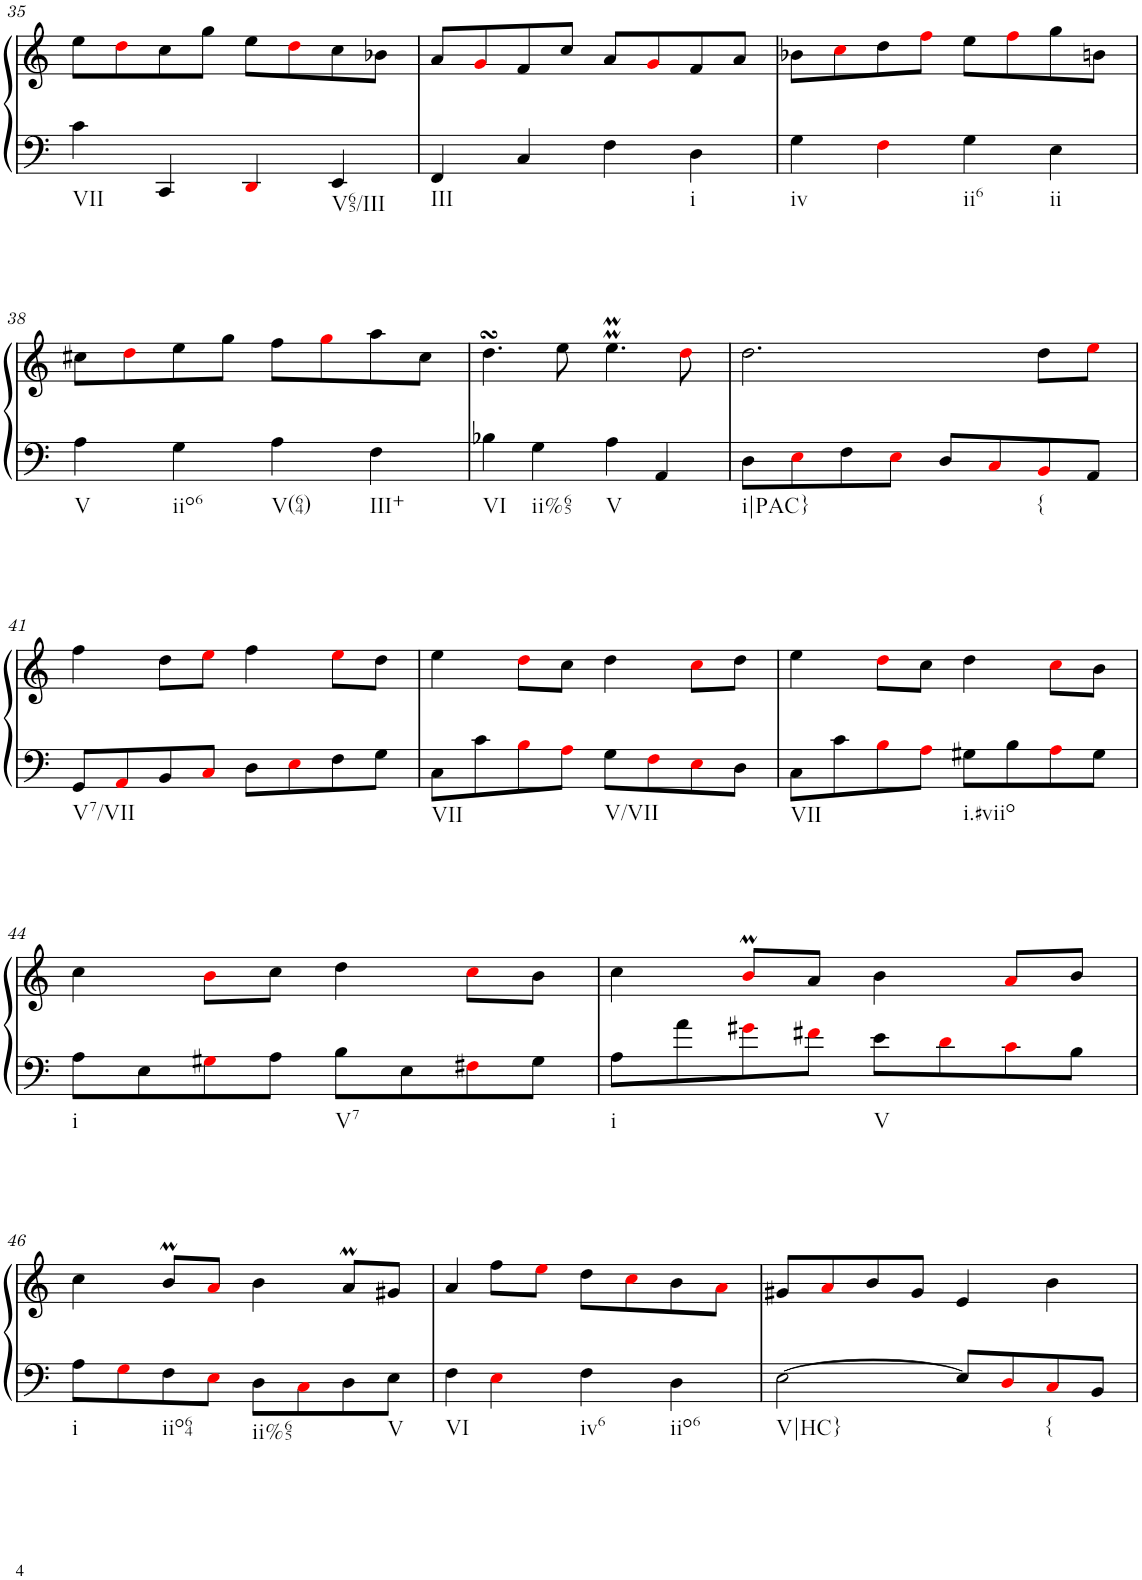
**kern	**kern
*part1	*part1
*staff2	*staff1
*I"Klavier linke Hand	*
!!LO:PB:g=z
*clefF4	*clefG2
*k[]	*k[]
*M2/2	*M2/2
*met(c|)	*met(c|)
=35	=35
!LO:TX:b:t=VII	!
4c\	8ee\L
.	8ddi\
4CC/	8cc\
.	8gg\J
4DDi/	8ee\L
.	8ddi\
!LO:TX:b:t=V65/III	!
4EE/	8cc\
.	8b-X\J
=36	=36
!LO:TX:b:t=III	!
4FF/	8a/L
.	8gi/
4C/	8f/
.	8cc/J
4F\	8a/L
.	8gi/
!LO:TX:b:t=i	!
4D\	8f/
.	8a/J
=37	=37
!LO:TX:b:t=iv	!
4G\	8b-X\L
.	8cci\
4Fi\	8dd\
.	8ffi\J
!LO:TX:b:t=ii6	!
4G\	8ee\L
.	8ffi\
!LO:TX:b:t=ii	!
4E\	8gg\
.	8bn\J
!!LO:LB:g=z
=38	=38
!LO:TX:b:t=V	!
4A\	8cc#X\L
.	8ddi\
!LO:TX:b:t=iio6	!
4G\	8ee\
.	8gg\J
!LO:TX:b:t=V(64)	!
4A\	8ff\L
.	8ggi\
!LO:TX:b:t=III+	!
4F\	8aa\
.	8cc#\J
=39	=39
!LO:TX:b:t=VI	!
4B-X\	4.ddsSSS\
!LO:TX:b:t=ii%65	!
4G\	.
.	8ee\
!LO:TX:b:t=V	!
4A\	4.eemm\
4AA/	.
.	8ddi\
=40	=40
!LO:TX:b:t=i|PAC}	!
8D\L	2.dd\
8Ei\	.
8F\	.
8Ei\J	.
8D/L	.
8Ci/	.
!LO:TX:b:t={	!
8BBi/	8dd\L
8AA/J	8eei\J
!!LO:LB:g=z
=41	=41
!LO:TX:b:t=V7/VII	!
8GG/L	4ff\
8AAi/	.
8BB/	8dd\L
8Ci/J	8eei\J
8D\L	4ff\
8Ei\	.
8F\	8eei\L
8G\J	8dd\J
=42	=42
!LO:TX:b:t=VII	!
8C\L	4ee\
8c\	.
8Bi\	8ddi\L
8Ai\J	8cc\J
!LO:TX:b:t=V/VII	!
8G\L	4dd\
8Fi\	.
8Ei\	8cci\L
8D\J	8dd\J
=43	=43
!LO:TX:b:t=VII	!
8C\L	4ee\
8c\	.
8Bi\	8ddi\L
8Ai\J	8cc\J
!LO:TX:b:t=i.#viio	!
8G#X\L	4dd\
8B\	.
8Ai\	8cci\L
8G#\J	8b\J
!!LO:LB:g=z
=44	=44
!LO:TX:b:t=i	!
8A\L	4cc\
8E\	.
8G#Xi\	8bi\L
8A\J	8cc\J
!LO:TX:b:t=V7	!
8B\L	4dd\
8E\	.
8F#Xi\	8cci\L
8G#\J	8b\J
=45	=45
!LO:TX:b:t=i	!
8A\L	4cc\
8a\	.
8g#Xi\	8bmi/L
8f#Xi\J	8a/J
!LO:TX:b:t=V	!
8e\L	4b\
8di\	.
8ci\	8ai/L
8B\J	8b/J
!!LO:LB:g=z
=46	=46
!LO:TX:b:t=i	!
8A\L	4cc\
8Gi\	.
!LO:TX:b:t=iio64	!
8F\	8bm/L
8Ei\J	8ai/J
!LO:TX:b:t=ii%65	!
8D\L	4b\
8Ci\	.
8D\	8aM/L
!LO:TX:b:t=V	!
8E\J	8g#X/J
=47	=47
!LO:TX:b:t=VI	!
4F\	4a/
4Ei\	8ff\L
.	8eei\J
!LO:TX:b:t=iv6	!
4F\	8dd\L
.	8cci\
!LO:TX:b:t=iio6	!
4D\	8b\
.	8ai\J
=48	=48
!LO:TX:b:t=V|HC}	!
[2E\	8g#X/L
.	8ai/
.	8b/
.	8g#/J
8E/L]	4e/
8Di/	.
!LO:TX:b:t={	!
8Ci/	4b\
8BB/J	.
=	=
*-	*-
